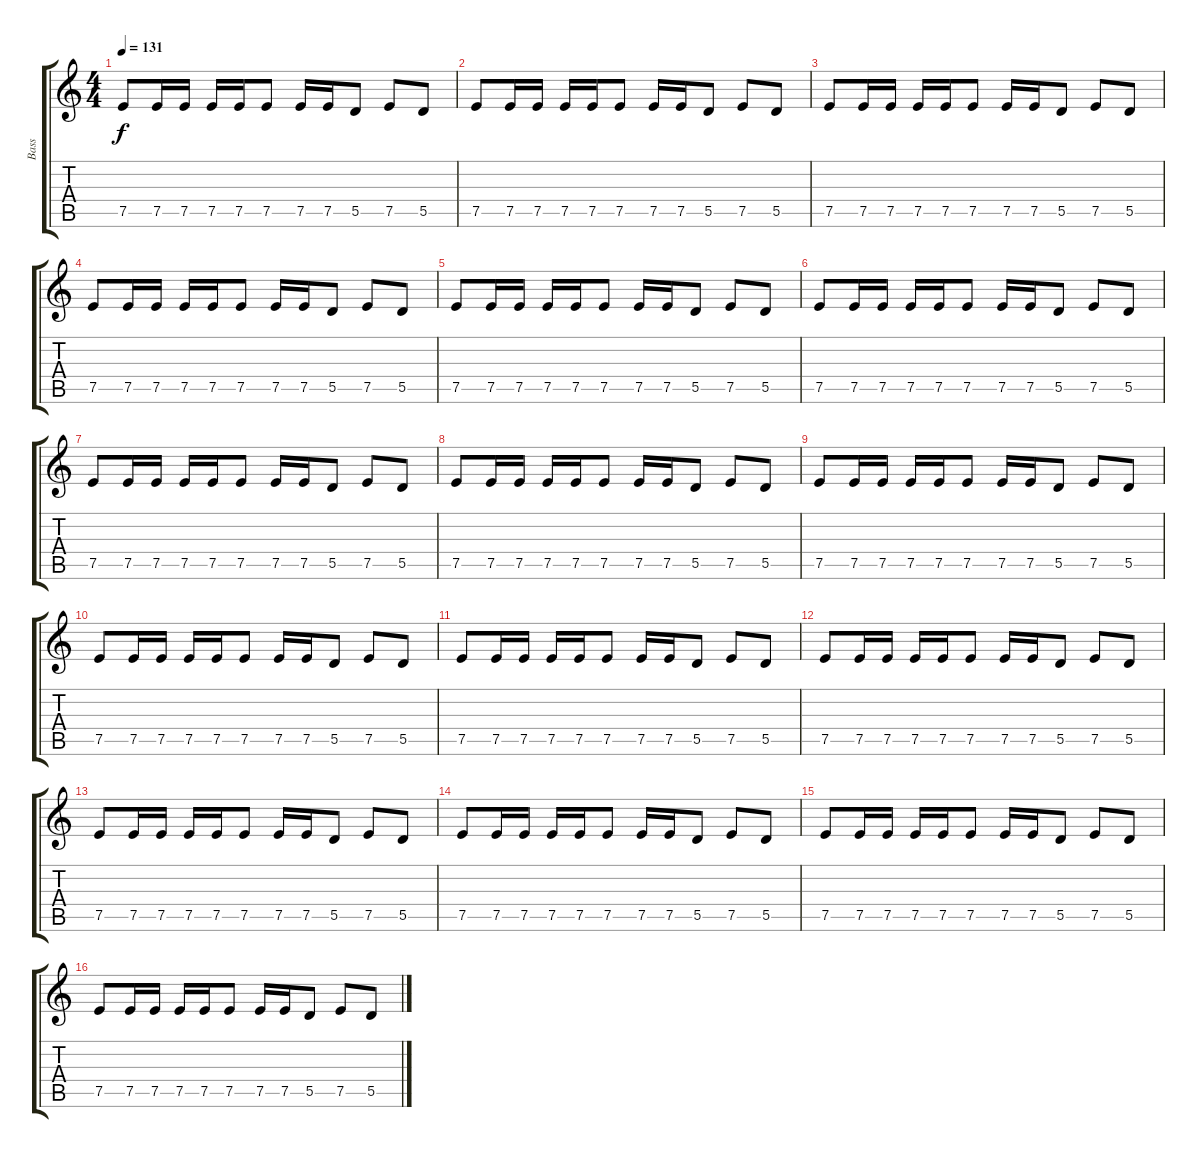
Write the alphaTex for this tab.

\track ("Bass" "Bass") {instrument electricbasspick}
\staff {score tabs}
\tuning (E4 B3 G3 D3 A2 E2) {hide}
\ts (4 4)
\tempo 131
\clef g2
\ks c
7.5.8{dy f} 7.5.16 7.5.16 7.5.16 7.5.16 7.5.8 7.5.16 7.5.16 5.5.8 7.5.8 5.5.8 |
7.5.8 7.5.16 7.5.16 7.5.16 7.5.16 7.5.8 7.5.16 7.5.16 5.5.8 7.5.8 5.5.8 |
7.5.8 7.5.16 7.5.16 7.5.16 7.5.16 7.5.8 7.5.16 7.5.16 5.5.8 7.5.8 5.5.8 |
7.5.8 7.5.16 7.5.16 7.5.16 7.5.16 7.5.8 7.5.16 7.5.16 5.5.8 7.5.8 5.5.8 |
7.5.8 7.5.16 7.5.16 7.5.16 7.5.16 7.5.8 7.5.16 7.5.16 5.5.8 7.5.8 5.5.8 |
7.5.8 7.5.16 7.5.16 7.5.16 7.5.16 7.5.8 7.5.16 7.5.16 5.5.8 7.5.8 5.5.8 |
7.5.8 7.5.16 7.5.16 7.5.16 7.5.16 7.5.8 7.5.16 7.5.16 5.5.8 7.5.8 5.5.8 |
7.5.8 7.5.16 7.5.16 7.5.16 7.5.16 7.5.8 7.5.16 7.5.16 5.5.8 7.5.8 5.5.8 |
7.5.8 7.5.16 7.5.16 7.5.16 7.5.16 7.5.8 7.5.16 7.5.16 5.5.8 7.5.8 5.5.8 |
7.5.8 7.5.16 7.5.16 7.5.16 7.5.16 7.5.8 7.5.16 7.5.16 5.5.8 7.5.8 5.5.8 |
7.5.8 7.5.16 7.5.16 7.5.16 7.5.16 7.5.8 7.5.16 7.5.16 5.5.8 7.5.8 5.5.8 |
7.5.8 7.5.16 7.5.16 7.5.16 7.5.16 7.5.8 7.5.16 7.5.16 5.5.8 7.5.8 5.5.8 |
7.5.8 7.5.16 7.5.16 7.5.16 7.5.16 7.5.8 7.5.16 7.5.16 5.5.8 7.5.8 5.5.8 |
7.5.8 7.5.16 7.5.16 7.5.16 7.5.16 7.5.8 7.5.16 7.5.16 5.5.8 7.5.8 5.5.8 |
7.5.8 7.5.16 7.5.16 7.5.16 7.5.16 7.5.8 7.5.16 7.5.16 5.5.8 7.5.8 5.5.8 |
7.5.8 7.5.16 7.5.16 7.5.16 7.5.16 7.5.8 7.5.16 7.5.16 5.5.8 7.5.8 5.5.8
